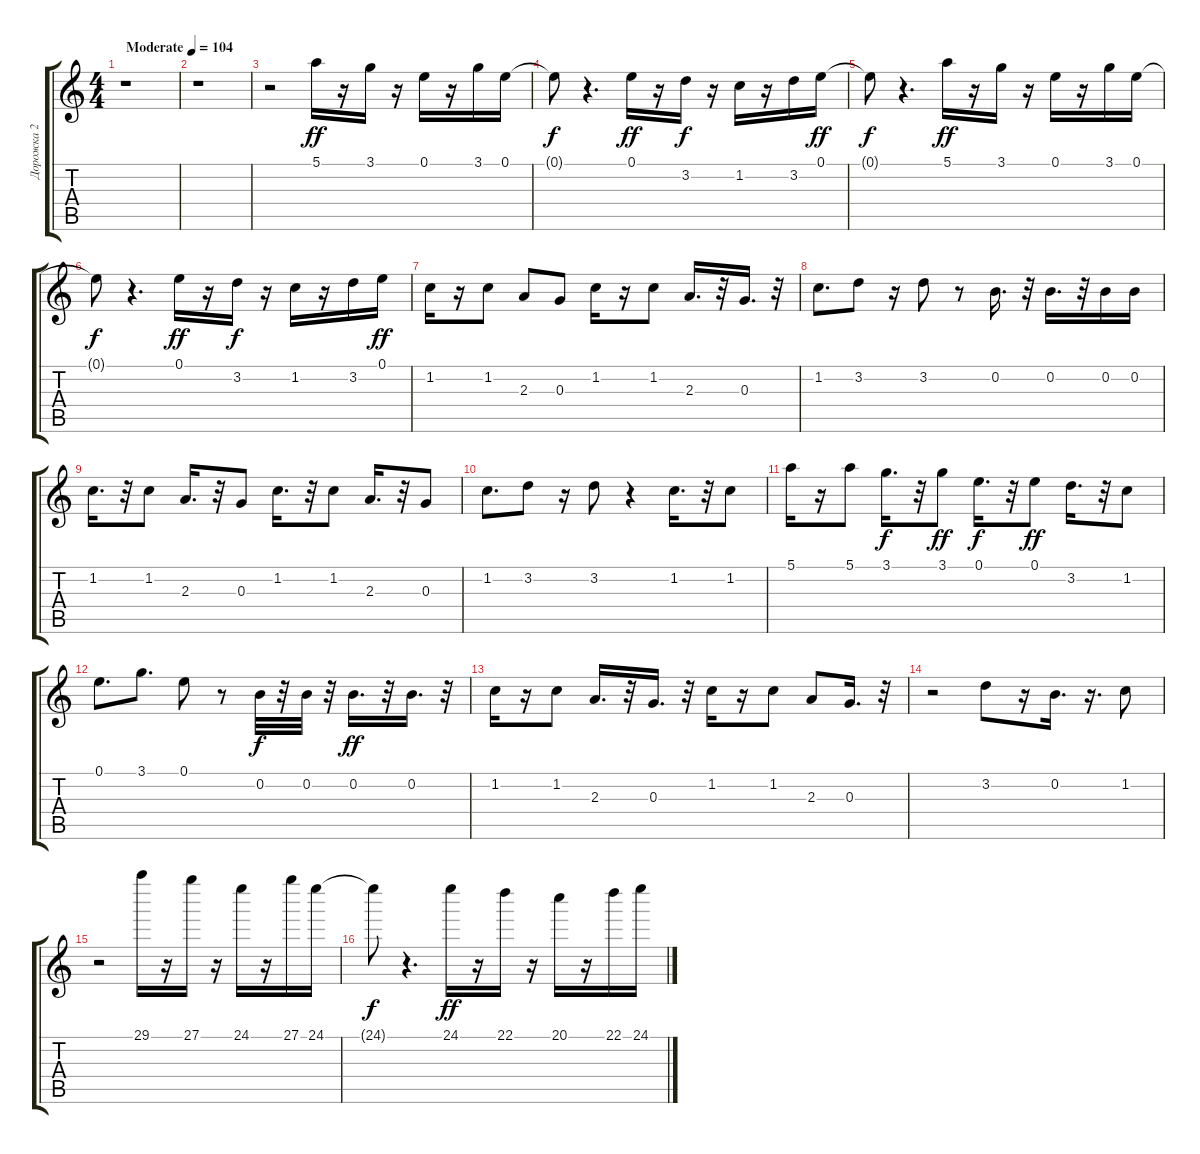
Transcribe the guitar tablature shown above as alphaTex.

\track ("Дорожка 2" "Дорожка 2") {instrument acousticguitarsteel}
\staff {score tabs}
\tuning (E4 B3 G3 D3 A2 E2) {hide}
\ts (4 4)
\tempo (104 "Moderate")
\clef g2
\ks c
r.1{dy ff instrument acousticguitarsteel} |
r.1 |
r.2 5.1.16 r.16 3.1.16 r.16 0.1.16 r.16 3.1.16 0.1.16 |
0.1{t}.8{dy f} r.4{d} 0.1.16{dy ff} r.16 3.2.16{dy f} r.16 1.2.16 r.16 3.2.16 0.1.16{dy ff} |
0.1{t}.8{dy f} r.4{d} 5.1.16{dy ff} r.16 3.1.16 r.16 0.1.16 r.16 3.1.16 0.1.16 |
0.1{t}.8{dy f} r.4{d} 0.1.16{dy ff} r.16 3.2.16{dy f} r.16 1.2.16 r.16 3.2.16 0.1.16{dy ff} |
1.2.16 r.16 1.2.8 2.3.8 0.3.8 1.2.16 r.16 1.2.8 2.3.16{d} r.32 0.3.16{d} r.32 |
1.2.8{d} 3.2.8 r.16 3.2.8 r.8 0.2.16{d} r.32 0.2.16{d} r.32 0.2.16 0.2.16 |
1.2.16{d} r.32 1.2.8 2.3.16{d} r.32 0.3.8 1.2.16{d} r.32 1.2.8 2.3.16{d} r.32 0.3.8 |
1.2.8{d} 3.2.8 r.16 3.2.8 r.4 1.2.16{d} r.32 1.2.8 |
5.1.16 r.16 5.1.8 3.1.16{d dy f} r.32 3.1.8{dy ff} 0.1.16{d dy f} r.32 0.1.8{dy ff} 3.2.16{d} r.32 1.2.8 |
0.1.8{d} 3.1.8{d} 0.1.8 r.8 0.2.32{dy f} r.32 0.2.32 r.32 0.2.16{d dy ff} r.32 0.2.16{d} r.32 |
1.2.16 r.16 1.2.8 2.3.16{d} r.32 0.3.16{d} r.32 1.2.16 r.16 1.2.8 2.3.8 0.3.16{d} r.32 |
r.2 3.2.8 r.16 0.2.16{d} r.16{d} 1.2.8 |
r.2 29.1.16 r.16 27.1.16 r.16 24.1.16 r.16 27.1.16 24.1.16 |
24.1{t}.8{dy f} r.4{d} 24.1.16{dy ff} r.16 22.1.16 r.16 20.1.16 r.16 22.1.16 24.1.16
